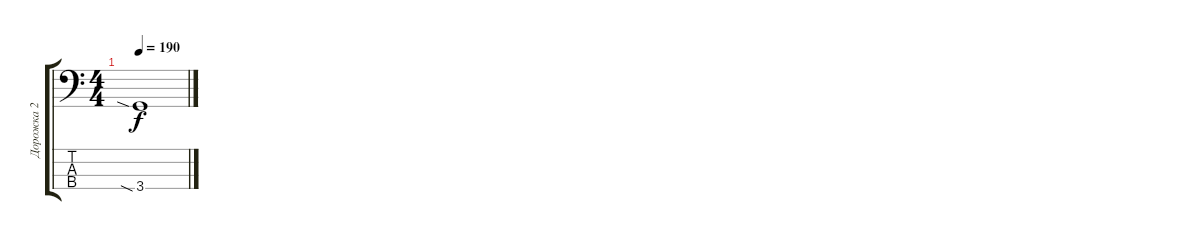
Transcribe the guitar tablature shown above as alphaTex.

\track ("Дорожка 2" "Дорожка 2") {instrument electricbassfinger}
\staff {score tabs}
\tuning (G2 D2 A1 E1) {hide}
\ts (4 4)
\tempo 190
\clef f4
\ks c
3.4{sia}.1{dy f}
